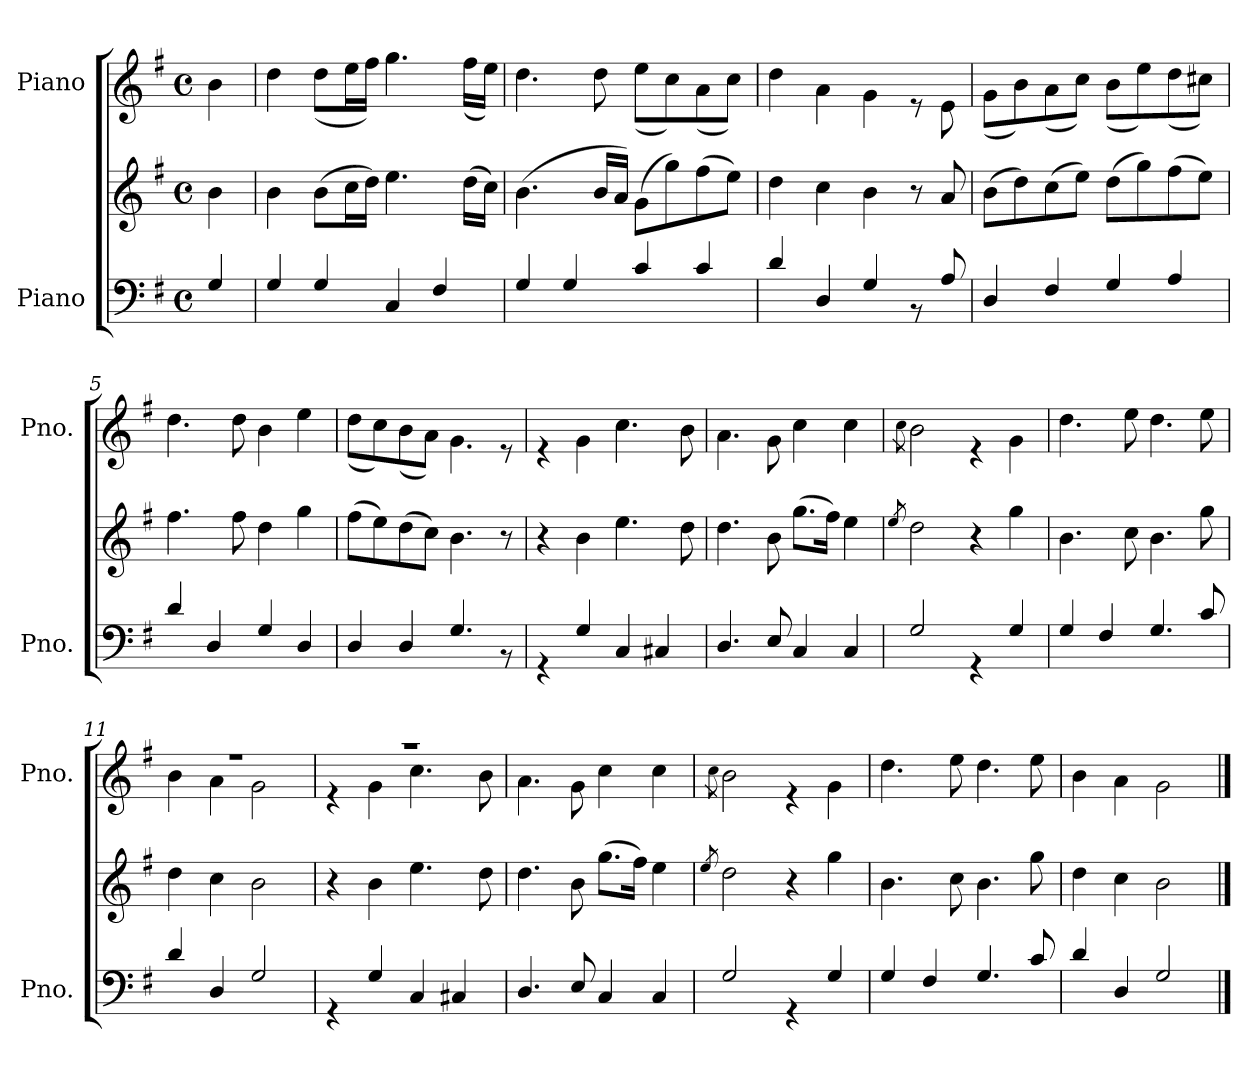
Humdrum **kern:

**kern	**kern	**kern
*part2	*part2	*part1
*staff3	*staff2	*staff1
*I"Piano	*	*I"Piano
*I'Pno.	*	*I'Pno.
*clefF4	*clefG2	*clefG2
*k[f#]	*k[f#]	*k[f#]
*M4/4	*M4/4	*M4/4
*met(c)	*met(c)	*met(c)
=	=	=
*^	*	*^
4ryy	4G/	4b\	4ryy	4b\
=1	=1	=1	=1	=1
1ryy	4G/	4b\	1ryy	4dd\
.	4G/	(>8b\L	.	(<8dd\L
.	.	16cc\L	.	16ee\L
.	.	16dd\JJ)	.	16ff#\JJ)
.	4C/	4.ee\	.	4.gg\
.	4F#/	.	.	.
.	.	(>16dd\LL	.	(<16ff#\LL
.	.	16cc\JJ)	.	16ee\JJ)
=2	=2	=2	=2	=2
1ryy	4G/	(>4.b\	1ryy	4.dd\
.	4G/	.	.	.
.	.	16b/LL	.	8dd\
.	.	16a/JJ)	.	.
.	4c/	(>8g\L	.	(<8ee\L
.	.	8gg\)	.	8cc\)
.	4c/	(>8ff#\	.	(<8a\
.	.	8ee\J)	.	8cc\J)
=3	=3	=3	=3	=3
1ryy	4d/	4dd\	1ryy	4dd\
.	4D/	4cc\	.	4a\
.	4G/	4b\	.	4g\
.	8r	8r	.	8r
.	8A/	8a/	.	8e\
=4	=4	=4	=4	=4
1ryy	4D/	(>8b\L	1ryy	(<8g\L
.	.	8dd\)	.	8b\)
.	4F#/	(>8cc\	.	(<8a\
.	.	8ee\J)	.	8cc\J)
.	4G/	(>8dd\L	.	(<8b\L
.	.	8gg\)	.	8ee\)
.	4A/	(>8ff#\	.	(<8dd\
.	.	8ee\J)	.	8cc#X\J)
=5	=5	=5	=5	=5
1ryy	4d/	4.ff#\	1ryy	4.dd\
.	4D/	.	.	.
.	.	8ff#\	.	8dd\
.	4G/	4dd\	.	4b\
.	4D/	4gg\	.	4ee\
!!LO:LB:g=z	!!
=6	=6	=6	=6	=6
1ryy	4D/	(>8ff#\L	1ryy	(<8dd\L
.	.	8ee\)	.	8cc\)
.	4D/	(>8dd\	.	(<8b\
.	.	8cc\J)	.	8a\J)
.	4.G/	4.b\	.	4.g\
.	8r	8r	.	8r
=7	=7	=7	=7	=7
1ryy	4r	4r	1ryy	4r
.	4G/	4b\	.	4g\
.	4C/	4.ee\	.	4.cc\
.	4C#X/	.	.	.
.	.	8dd\	.	8b\
=8	=8	=8	=8	=8
1ryy	4.D/	4.dd\	1ryy	4.a\
.	8E/	8b\	.	8g\
.	4C/	(>8.gg\L	.	4cc\
.	.	16ff#\Jk)	.	.
.	4C/	4ee\	.	4cc\
=9	=9	=9	=9	=9
.	.	8qee/	.	8qcc\
1ryy	2G/	2dd\	1ryy	2b\
.	4r	4r	.	4r
.	4G/	4gg\	.	4g\
=10	=10	=10	=10	=10
1ryy	4G/	4.b\	1ryy	4.dd\
.	4F#/	.	.	.
.	.	8cc\	.	8ee\
.	4.G/	4.b\	.	4.dd\
.	8c/	8gg\	.	8ee\
=11	=11	=11	=11	=11
1ryy	4d/	4dd\	1r	4b\
.	4D/	4cc\	.	4a\
.	2G/	2b\	.	2g\
=12	=12	=12	=12	=12
1ryy	4r	4r	1r	4r
.	4G/	4b\	.	4g\
.	4C/	4.ee\	.	4.cc\
.	4C#X/	.	.	.
.	.	8dd\	.	8b\
!!LO:LB:g=z	!!
=13	=13	=13	=13	=13
1ryy	4.D/	4.dd\	1ryy	4.a\
.	8E/	8b\	.	8g\
.	4C/	(>8.gg\L	.	4cc\
.	.	16ff#\Jk)	.	.
.	4C/	4ee\	.	4cc\
=14	=14	=14	=14	=14
.	.	8qee/	.	8qcc\
1ryy	2G/	2dd\	1ryy	2b\
.	4r	4r	.	4r
.	4G/	4gg\	.	4g\
=15	=15	=15	=15	=15
1ryy	4G/	4.b\	1ryy	4.dd\
.	4F#/	.	.	.
.	.	8cc\	.	8ee\
.	4.G/	4.b\	.	4.dd\
.	8c/	8gg\	.	8ee\
=16	=16	=16	=16	=16
1ryy	4d/	4dd\	1ryy	4b\
.	4D/	4cc\	.	4a\
.	2G/	2b\	.	2g\
*v	*v	*	*v	*v
==	==	==
*-	*-	*-
